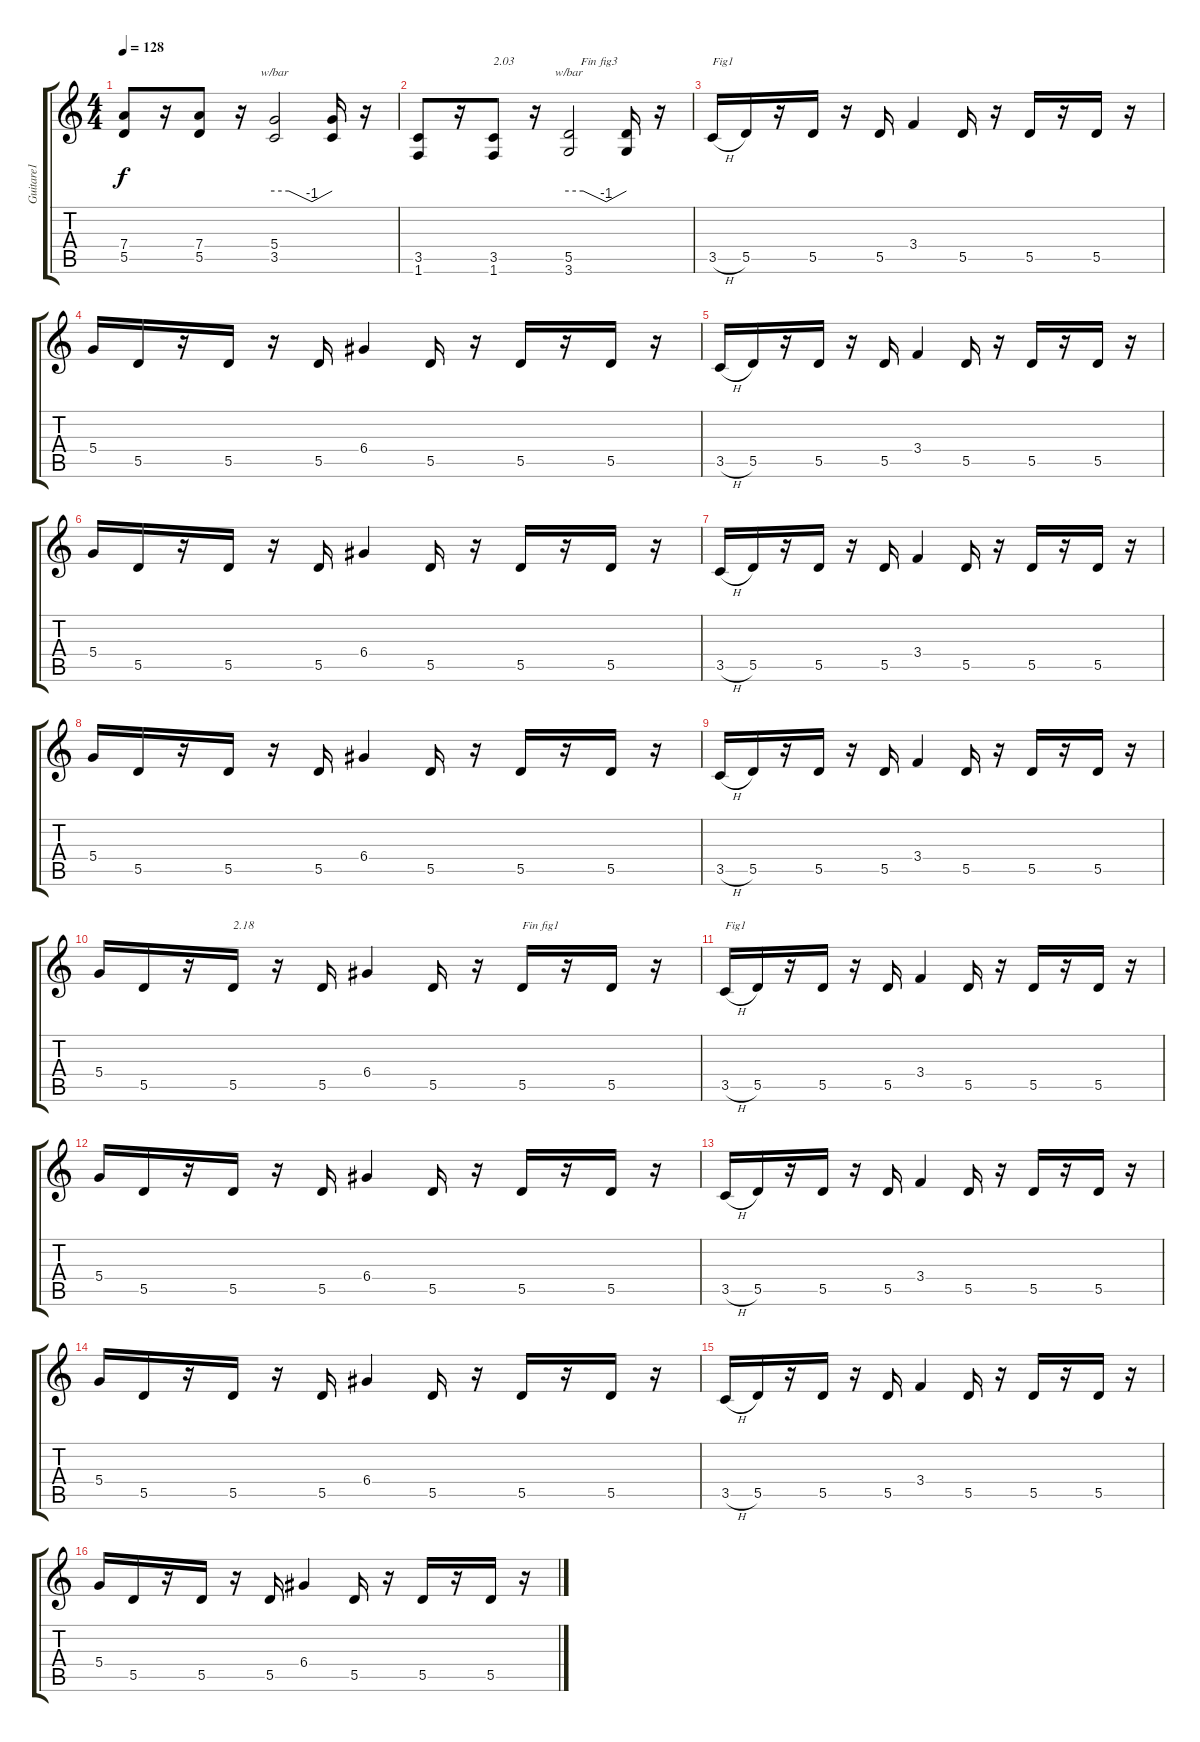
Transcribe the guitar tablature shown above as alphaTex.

\track ("Guitare1" "Guitare1") {instrument overdrivenguitar}
\staff {score tabs}
\tuning (E4 B3 G3 D3 A2 E2) {hide}
\ts (4 4)
\tempo 128
\clef g2
\ks c
(7.4 5.5).8{dy f} r.16 (7.4 5.5).8 r.16 (5.4 3.5).2{tbe (custom default 0 0 15 0 39 -4 60 0)} (5.4{t} 3.5{t}).16 r.16 |
(3.5 1.6).8 r.16 (3.5 1.6).8{txt "2.03"} r.16 (5.5 3.6).2{tbe (custom default 0 0 15 0 39 -4 60 0) txt "    Fin fig3"} (5.5{t} 3.6{t}).16 r.16 |
3.5{h}.16{txt "Fig1"} 5.5.16 r.16 5.5.16 r.16 5.5.16 3.4.4 5.5.16 r.16 5.5.16 r.16 5.5.16 r.16 |
5.4.16 5.5.16 r.16 5.5.16 r.16 5.5.16 6.4.4 5.5.16 r.16 5.5.16 r.16 5.5.16 r.16 |
3.5{h}.16 5.5.16 r.16 5.5.16 r.16 5.5.16 3.4.4 5.5.16 r.16 5.5.16 r.16 5.5.16 r.16 |
5.4.16 5.5.16 r.16 5.5.16 r.16 5.5.16 6.4.4 5.5.16 r.16 5.5.16 r.16 5.5.16 r.16 |
3.5{h}.16 5.5.16 r.16 5.5.16 r.16 5.5.16 3.4.4 5.5.16 r.16 5.5.16 r.16 5.5.16 r.16 |
5.4.16 5.5.16 r.16 5.5.16 r.16 5.5.16 6.4.4 5.5.16 r.16 5.5.16 r.16 5.5.16 r.16 |
3.5{h}.16 5.5.16 r.16 5.5.16 r.16 5.5.16 3.4.4 5.5.16 r.16 5.5.16 r.16 5.5.16 r.16 |
5.4.16 5.5.16 r.16 5.5.16{txt "2.18"} r.16 5.5.16 6.4.4 5.5.16 r.16 5.5.16{txt "Fin fig1"} r.16 5.5.16 r.16 |
3.5{h}.16{txt "Fig1"} 5.5.16 r.16 5.5.16 r.16 5.5.16 3.4.4 5.5.16 r.16 5.5.16 r.16 5.5.16 r.16 |
5.4.16 5.5.16 r.16 5.5.16 r.16 5.5.16 6.4.4 5.5.16 r.16 5.5.16 r.16 5.5.16 r.16 |
3.5{h}.16 5.5.16 r.16 5.5.16 r.16 5.5.16 3.4.4 5.5.16 r.16 5.5.16 r.16 5.5.16 r.16 |
5.4.16 5.5.16 r.16 5.5.16 r.16 5.5.16 6.4.4 5.5.16 r.16 5.5.16 r.16 5.5.16 r.16 |
3.5{h}.16 5.5.16 r.16 5.5.16 r.16 5.5.16 3.4.4 5.5.16 r.16 5.5.16 r.16 5.5.16 r.16 |
5.4.16 5.5.16 r.16 5.5.16 r.16 5.5.16 6.4.4 5.5.16 r.16 5.5.16 r.16 5.5.16 r.16
